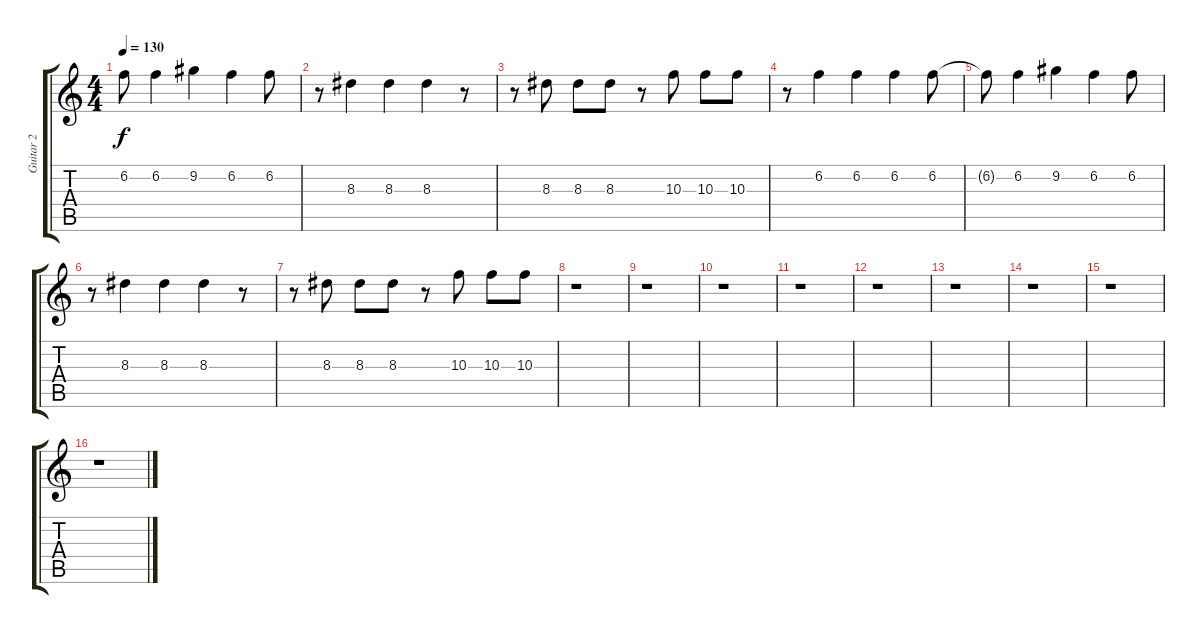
\track ("Guitar 2" "Guitar 2") {instrument distortionguitar}
\staff {score tabs}
\tuning (E4 B3 G3 D3 A2 E2) {hide}
\ts (4 4)
\tempo 130
\clef g2
\ks c
6.2{t}.8{dy f} 6.2.4 9.2.4 6.2.4 6.2.8 |
r.8 8.3.4 8.3.4 8.3.4 r.8 |
r.8 8.3.8 8.3.8 8.3.8 r.8 10.3.8 10.3.8 10.3.8 |
r.8 6.2.4 6.2.4 6.2.4 6.2.8 |
6.2{t}.8 6.2.4 9.2.4 6.2.4 6.2.8 |
r.8 8.3.4 8.3.4 8.3.4 r.8 |
r.8 8.3.8 8.3.8 8.3.8 r.8 10.3.8 10.3.8 10.3.8 |
r.1 |
r.1 |
r.1 |
r.1 |
r.1 |
r.1 |
r.1 |
r.1 |
r.1
